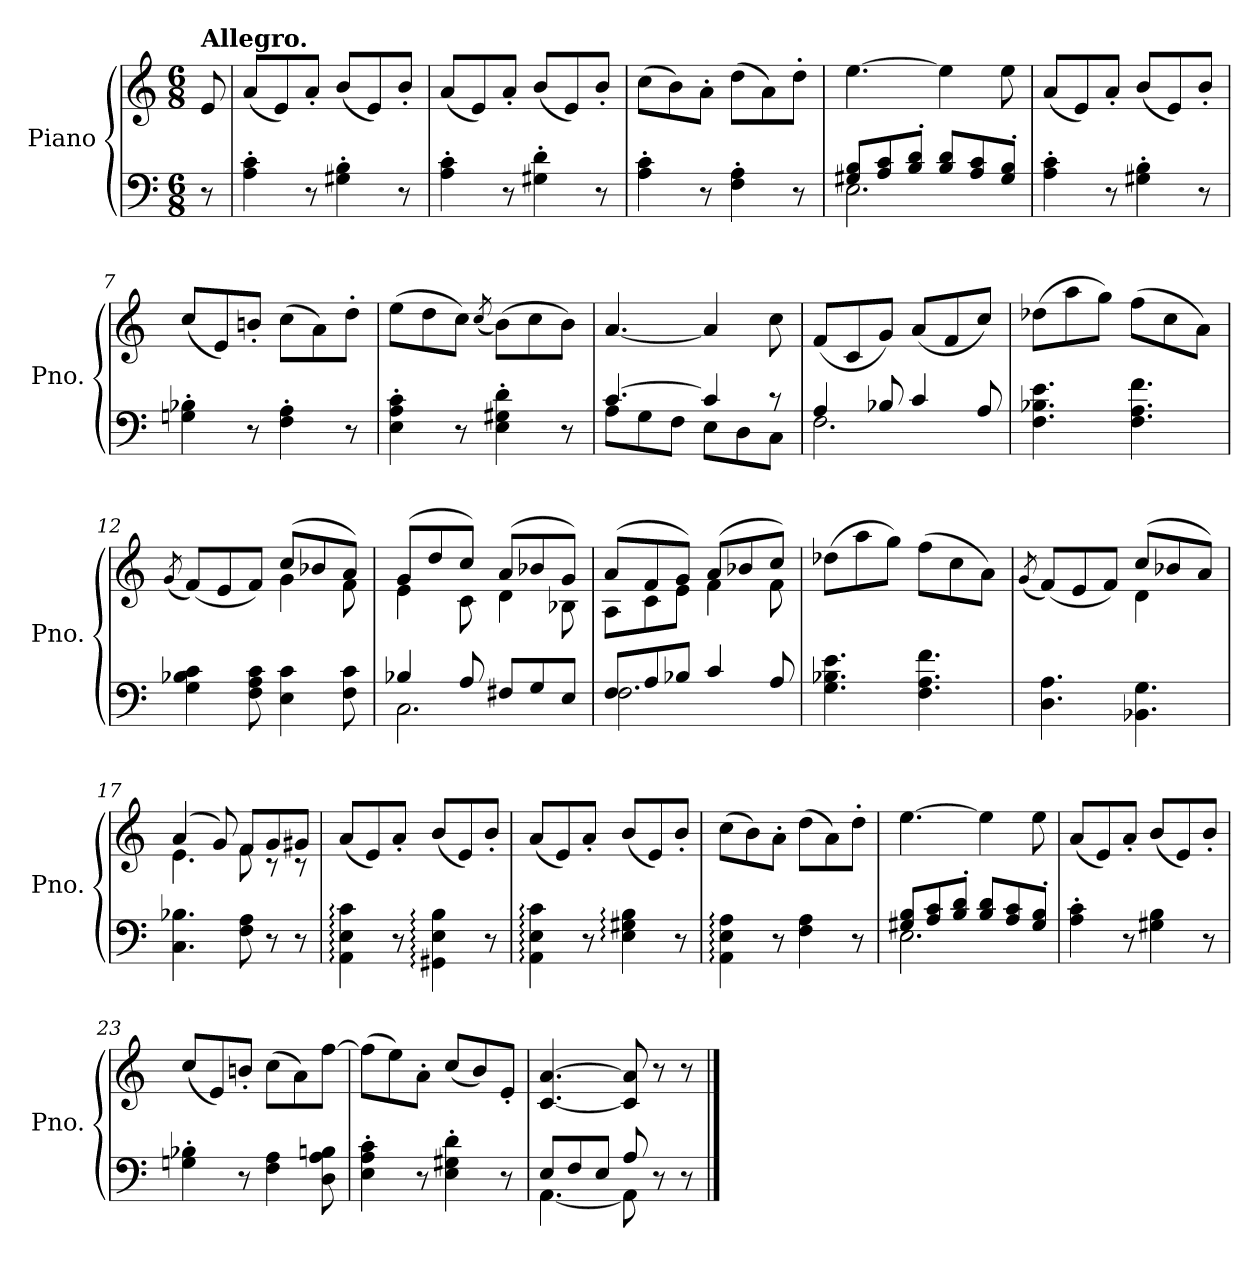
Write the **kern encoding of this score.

**kern	**kern
*part1	*part1
*staff2	*staff1
*I"Piano	*
*I'Pno.	*
*clefF4	*clefG2
*k[]	*k[]
*M6/8	*M6/8
=1	=1
!	!LO:TX:a:B:t=Allegro.
8r	8e/
=2	=2
4A\<'< 4c\<'<	(<8a/L
.	8e/)
8r	8a'/J
4G#X\' 4B\'	(<8b/L
.	8e/)
8r	8b'/J
=3	=3
4A\' 4c\'	(<8a/L
.	8e/)
8r	8a'/J
4G#X\' 4d\'	(<8b/L
.	8e/)
8r	8b'/J
=4	=4
4A\<'< 4c\<'<	(>8cc\L
.	8b\)
8r	8a'\J
4F\<'< 4A\<'<	(>8dd\L
.	8a\)
8r	8dd'\J
=5	=5
*^	*
8G#X/<< 8B/<<L	2.E<\	[4.ee\
8A/ 8c/	.	.
8B/' 8d/'J	.	.
8B/ 8d/L	.	4ee\]
8A/ 8c/	.	.
8G#/' 8B/'J	.	8ee\
*v	*v	*
=6	=6
4A\<'< 4c\<'<	(<8a/L
.	8e/)
8r	8a'/J
4G#X\<'< 4B\<'<	(<8b/L
.	8e/)
8r	8b'/J
=7	=7
4Gn\<'< 4B-X\<'<	(<8cc/L
.	8e/)
8r	8bn'/J
4F\<'< 4A\<'<	(>8cc\L
.	8a\)
8r	8dd'\J
!!LO:LB:g=z
=8	=8
4E\' 4A\' 4c\'	(>8ee\L
.	8dd\
8r	8cc\J)
.	(<8qcc/
4E\' 4G#X\' 4d\'	(>8b\L)
.	8cc\
8r	8b\J)
=9	=9
*^	*
[4.c/	8A<\L	[4.a/
.	8G<\	.
.	8F<\J	.
4c/]	8E<\L	4a/]
.	8D<\	.
8r	8C<\J	8cc\
=10	=10	=10
4A/	2.F\	(<8f/L
.	.	8c/
8B-X/	.	8g/J)
4c/	.	(<8a/L
.	.	8f/
8A/	.	8cc/J)
*v	*v	*
=11	=11
4.F\ 4.B-X\ 4.e\	(>8dd-X\L
.	8aa\
.	8gg\J)
4.F\ 4.A\ 4.f\	(>8ff\L
.	8cc\
.	8a\J)
=12	=12
.	(<8qg/
*	*^
4G\ 4B-X\ 4c\	(<8f/L)	4.ryy
.	8e/	.
8F\ 8A\ 8c\	8f/J)	.
4E\ 4c\	(>8cc/L	4g<\
.	8b-X/	.
8F\ 8c\	8a/J)	8f\
=13	=13	=13
*^	*	*
4B-X/	2.C\	(>8g/L	4e\
.	.	8dd/	.
8A/	.	8cc/J)	8c\
8F#X</L	.	(>8a/L	4d\
8G</	.	8b-X/	.
8E/J	.	8g/J)	8B-X\
!!LO:LB:g=z	!!
=14	=14	=14	=14
8F/L	2.F<<\	(>8a/L	8A\L
8A/	.	8f/	8c<\
8B-X/J	.	8g/J)	8e<\J
4c/	.	(>8a/L	4f<\
.	.	8b-X/	.
8A/	.	8cc/J)	8f\
*v	*v	*	*
*	*v	*v
=15	=15
4.G\ 4.B-X\ 4.e\	(>8dd-X\L
.	8aa\
.	8gg\J)
4.F\ 4.A\ 4.f\	(>8ff\L
.	8cc\
.	8a\J)
=16	=16
.	(<8qg/
*	*^
4.D\ 4.A\	(<8f/L)	4.ryy
.	8e/	.
.	8f/J)	.
4.BB-X\ 4.G\	(>8cc/L	4d\
.	8b-X/	.
.	8a/J)	8ryy
=17	=17	=17
4.C\ 4.B-X\	(>4a/	4.e\
.	8g/)	.
8F\ 8A\	8f/L	8f\
8r	8g/	8r
8r	8g#X/J	8r
*	*v	*v
=18	=18
4AA\: 4E\: 4c\:	(<8a/L
.	8e/)
8r	8a'/J
4GG#X\: 4E\: 4B\:	(<8b/L
.	8e/)
8r	8b'/J
=19	=19
4AA\: 4E\: 4c\:	(<8a/L
.	8e/)
8r	8a'/J
4E\: 4G#X\: 4B\:	(<8b/L
.	8e/)
8r	8b'/J
!!LO:LB:g=z
=20	=20
4AA\: 4E\: 4A\:	(>8cc\L
.	8b\)
8r	8a'\J
4F\ 4A\	(>8dd\L
.	8a\)
8r	8dd'\J
=21	=21
*^	*
8G#X/ 8B/L	2.E\	[4.ee\
8A/ 8c/	.	.
8B/' 8d/'J	.	.
8B/ 8d/L	.	4ee\]
8A/ 8c/	.	.
8G#/' 8B/'J	.	8ee\
*v	*v	*
=22	=22
4A\' 4c\'	(<8a/L
.	8e/)
8r	8a'/J
4G#X\ 4B\	(<8b/L
.	8e/)
8r	8b'/J
=23	=23
4Gn\' 4B-X\'	(<8cc/L
.	8e/)
8r	8bn'/J
4F\ 4A\	(>8cc\L
.	8a\)
8D\ 8A\ 8Bn\	[8ff\J
=24	=24
4E\' 4A\' 4c\'	(>8ff\L]
.	8ee\)
8r	8a'\J
4E\' 4G#X\' 4d\'	(<8cc/L
.	8b/)
8r	8e'/J
=25	=25
*^	*
8E/L	[4.AA\	[4.c/ [4.a/
8F/	.	.
8E/J	.	.
8A/	8AA\]	8c/] 8a/]
8r	8ryy	8r
8r	8ryy	8r
*v	*v	*
==	==
*-	*-
